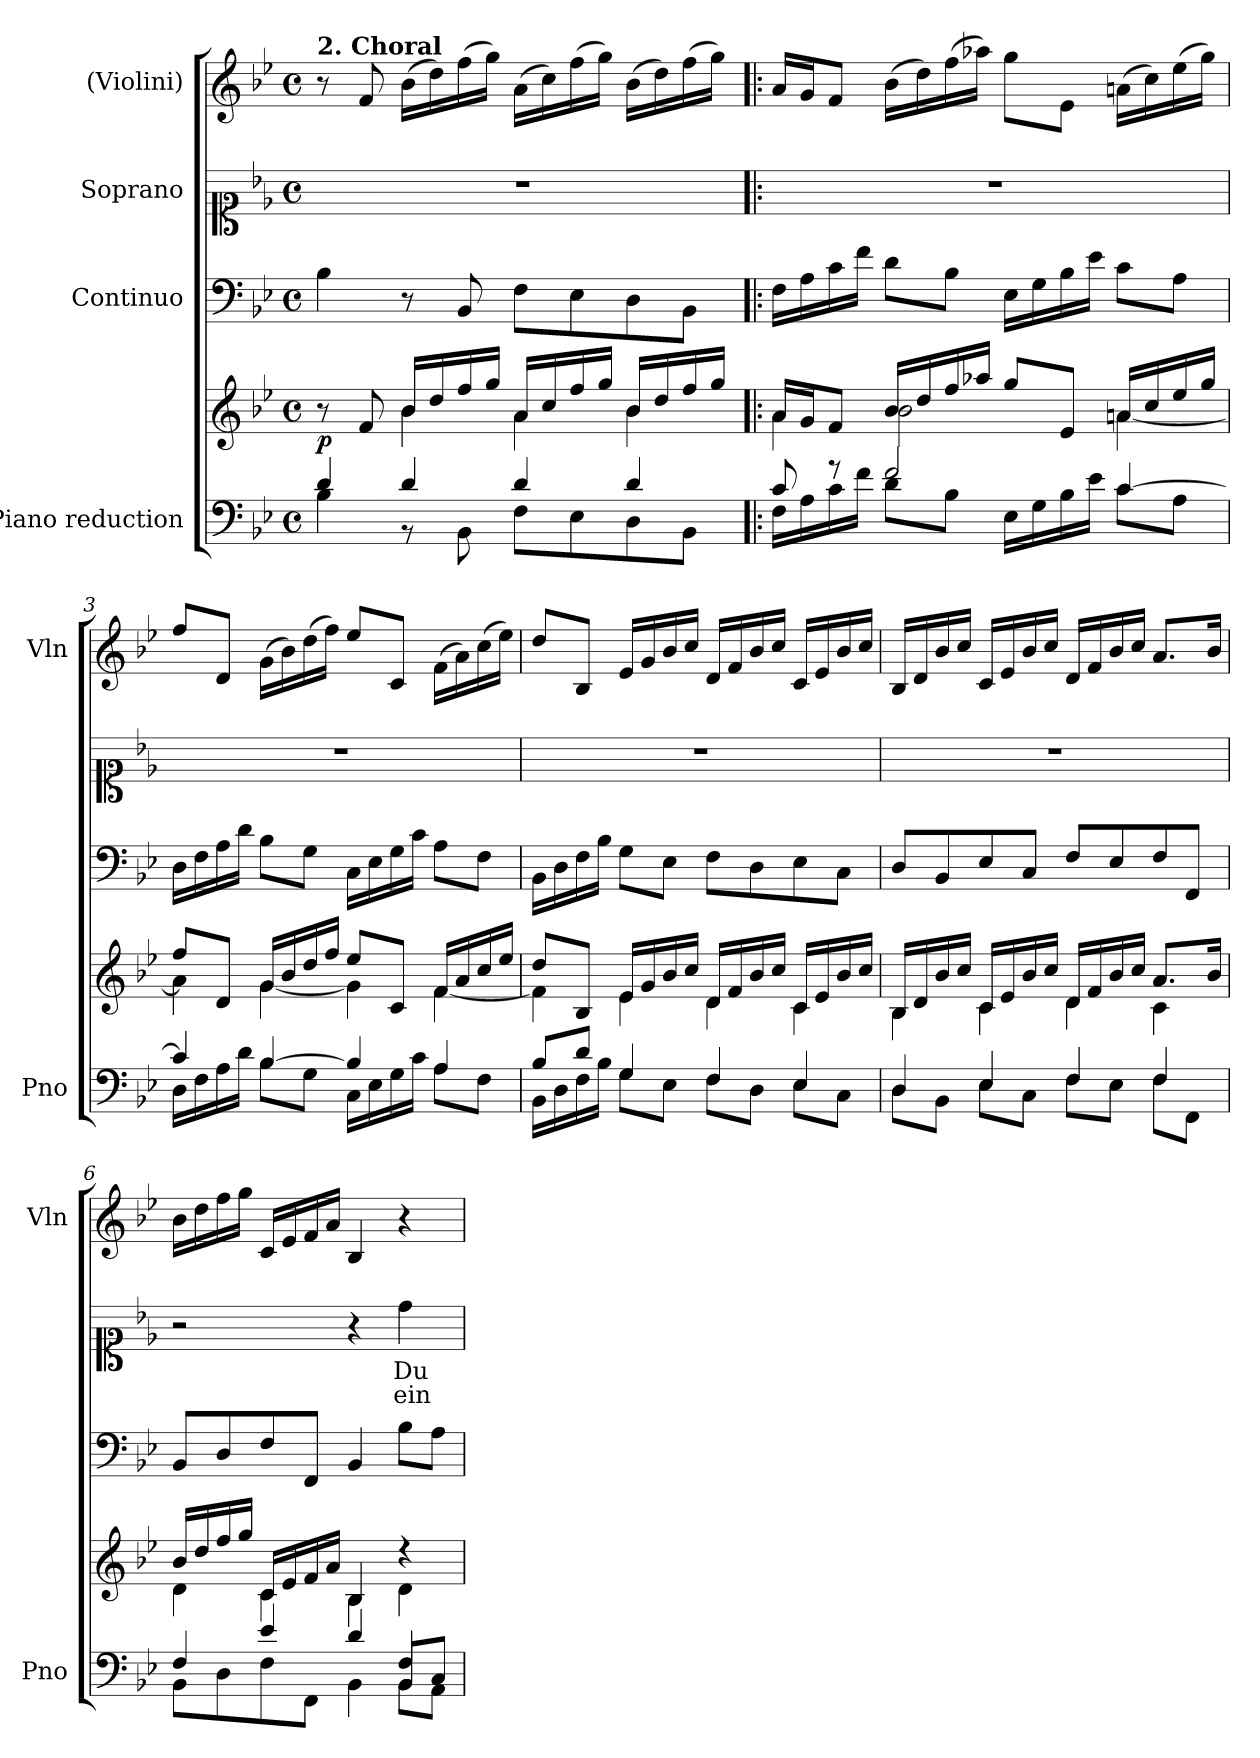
**kern	**kern	**dynam	**kern	**kern	**text	**text	**kern
*part4	*part4	*part4	*part3	*part2	*part2	*part2	*part1
*staff5	*staff4	*staff4/5	*staff3	*staff2	*staff2	*staff2	*staff1
*I"Piano reduction	*	*	*I"Continuo	*I"Soprano	*	*	*I"(Violini)
*I'Pno	*	*	*	*	*	*	*I'Vln
*stria5	*stria5	*	*	*	*	*	*
*clefF4	*clefG2	*	*clefF4	*clefC1	*	*	*clefG2
*k[b-e-]	*k[b-e-]	*	*k[b-e-]	*k[b-e-]	*	*	*k[b-e-]
*M4/4	*M4/4	*	*M4/4	*M4/4	*	*	*M4/4
*met(c)	*met(c)	*	*met(c)	*met(c)	*	*	*met(c)
=1	=1	=1	=1	=1	=1	=1	=1
*^	*^	*	*	*	*	*	*
!	!	!	!	!	!	!	!	!	!LO:TX:a:B:t=2. Choral
!	!	!	!	!LO:DY:b	!	!	!	!	!
4d/	4B-\	8r	4ryy	p	4B-\	1r	.	.	8r
.	.	8f/	.	.	.	.	.	.	8f/
4d/	8r	16b-/LL	4b-\	.	8r	.	.	.	(16b-\LL
.	.	16dd/	.	.	.	.	.	.	16dd\)
.	8BB-\	16ff/	.	.	8BB-/	.	.	.	(16ff\
.	.	16gg/JJ	.	.	.	.	.	.	16gg\JJ)
4d/	8F\L	16a/LL	4a\	.	8F\L	.	.	.	(16a\LL
.	.	16cc/	.	.	.	.	.	.	16cc\)
.	8E-\	16ff/	.	.	8E-\	.	.	.	(16ff\
.	.	16gg/JJ	.	.	.	.	.	.	16gg\JJ)
4d/	8D\	16b-/LL	4b-\	.	8D\	.	.	.	(16b-\LL
.	.	16dd/	.	.	.	.	.	.	16dd\)
.	8BB-\J	16ff/	.	.	8BB-\J	.	.	.	(16ff\
.	.	16gg/JJ	.	.	.	.	.	.	16gg\JJ)
=2!|:	=2!|:	=2!|:	=2!|:	=2!|:	=2!|:	=2!|:	=2!|:	=2!|:	=2!|:
8c/	16F\LL	16a/LL	4a\	.	16F\LL	1r	.	.	16a/LL
.	16A\	16g/J	.	.	16A\	.	.	.	16g/J
8r	16c\	8f/J	.	.	16c\	.	.	.	8f/J
.	16f\JJ	.	.	.	16f\JJ	.	.	.	.
2f/	8d\L	16b-/LL	2b-\	.	8d\L	.	.	.	(16b-\LL
.	.	16dd/	.	.	.	.	.	.	16dd\)
.	8B-\J	16ff/	.	.	8B-\J	.	.	.	(16ff\
.	.	16aa-X/JJ	.	.	.	.	.	.	16aa-X\JJ)
.	16E-\LL	8gg/L	.	.	16E-\LL	.	.	.	8gg\L
.	16G\	.	.	.	16G\	.	.	.	.
.	16B-\	8e-/J	.	.	16B-\	.	.	.	8e-\J
.	16e-\JJ	.	.	.	16e-\JJ	.	.	.	.
[4c/	8c\L	16an/LL	[4a\	.	8c\L	.	.	.	(16an\LL
.	.	16cc/	.	.	.	.	.	.	16cc\)
.	8A\J	16ee-/	.	.	8A\J	.	.	.	(16ee-\
.	.	16gg/JJ	.	.	.	.	.	.	16gg\JJ)
=3	=3	=3	=3	=3	=3	=3	=3	=3	=3
4c/]	16D\LL	8ff/L	4a\]	.	16D\LL	1r	.	.	8ff/L
.	16F\	.	.	.	16F\	.	.	.	.
.	16A\	8d/J	.	.	16A\	.	.	.	8d/J
.	16d\JJ	.	.	.	16d\JJ	.	.	.	.
[4B-/	8B-\L	16g/LL	[4g\	.	8B-\L	.	.	.	(16g\LL
.	.	16b-/	.	.	.	.	.	.	16b-\)
.	8G\J	16dd/	.	.	8G\J	.	.	.	(16dd\
.	.	16ff/JJ	.	.	.	.	.	.	16ff\JJ)
4B-/]	16C\LL	8ee-/L	4g\]	.	16C\LL	.	.	.	8ee-/L
.	16E-\	.	.	.	16E-\	.	.	.	.
.	16G\	8c/J	.	.	16G\	.	.	.	8c/J
.	16c\JJ	.	.	.	16c\JJ	.	.	.	.
4A/	8A\L	16f/LL	[4f\	.	8A\L	.	.	.	(16f\LL
.	.	16a/	.	.	.	.	.	.	16a\)
.	8F\J	16cc/	.	.	8F\J	.	.	.	(16cc\
.	.	16ee-/JJ	.	.	.	.	.	.	16ee-\JJ)
=4	=4	=4	=4	=4	=4	=4	=4	=4	=4
8B-/L	16BB-\LL	8dd/L	4f\]	.	16BB-\LL	1r	.	.	8dd/L
.	16D\	.	.	.	16D\	.	.	.	.
8d/J	16F\	8B-/J	.	.	16F\	.	.	.	8B-/J
.	16B-\JJ	.	.	.	16B-\JJ	.	.	.	.
4G/	8G\L	16e-/LL	4e-\	.	8G\L	.	.	.	16e-/LL
.	.	16g/	.	.	.	.	.	.	16g/
.	8E-\J	16b-/	.	.	8E-\J	.	.	.	16b-/
.	.	16cc/JJ	.	.	.	.	.	.	16cc/JJ
4F/	8F\L	16d/LL	4d\	.	8F\L	.	.	.	16d/LL
.	.	16f/	.	.	.	.	.	.	16f/
.	8D\J	16b-/	.	.	8D\	.	.	.	16b-/
.	.	16cc/JJ	.	.	.	.	.	.	16cc/JJ
4E-/	8E-\L	16c/LL	4c\	.	8E-\	.	.	.	16c/LL
.	.	16e-/	.	.	.	.	.	.	16e-/
.	8C\J	16b-/	.	.	8C\J	.	.	.	16b-/
.	.	16cc/JJ	.	.	.	.	.	.	16cc/JJ
!!LO:LB:g=z
=5	=5	=5	=5	=5	=5	=5	=5	=5	=5
4D/	8D\L	16B-/LL	4B-\	.	8D/L	1r	.	.	16B-/LL
.	.	16d/	.	.	.	.	.	.	16d/
.	8BB-\J	16b-/	.	.	8BB-/	.	.	.	16b-/
.	.	16cc/JJ	.	.	.	.	.	.	16cc/JJ
4E-/	8E-\L	16c/LL	4c\	.	8E-/	.	.	.	16c/LL
.	.	16e-/	.	.	.	.	.	.	16e-/
.	8C\J	16b-/	.	.	8C/J	.	.	.	16b-/
.	.	16cc/JJ	.	.	.	.	.	.	16cc/JJ
4F/	8F\L	16d/LL	4d\	.	8F/L	.	.	.	16d/LL
.	.	16f/	.	.	.	.	.	.	16f/
.	8E-\J	16b-/	.	.	8E-/	.	.	.	16b-/
.	.	16cc/JJ	.	.	.	.	.	.	16cc/JJ
4F/	8F\L	8.a/L	4c\	.	8F/	.	.	.	8.a/L
.	8FF\J	.	.	.	8FF/J	.	.	.	.
.	.	16b-/Jk	.	.	.	.	.	.	16b-/Jk
=6	=6	=6	=6	=6	=6	=6	=6	=6	=6
*	*^	*	*	*	*	*	*	*	*
4F/	8BB-\L	2.ryy	16b-/LL	4d\	.	8BB-/L	2r	.	.	16b-\LL
.	.	.	16dd/	.	.	.	.	.	.	16dd\
.	8D\	.	16ff/	.	.	8D/	.	.	.	16ff\
.	.	.	16gg/JJ	.	.	.	.	.	.	16gg\JJ
4e-/	8F\	.	16c/LL	4c\	.	8F/	.	.	.	16c/LL
.	.	.	16e-/	.	.	.	.	.	.	16e-/
.	8FF\J	.	16f/	.	.	8FF/J	.	.	.	16f/
.	.	.	16a/JJ	.	.	.	.	.	.	16a/JJ
4d/	4BB-\	.	4B-/	4B-\	.	4BB-/	4r	.	.	4B-/
!	!	!	!	!	!	!	!	!LO:LY:b	!LO:LY:b	!
4F/	8BB-\L	8BB-/L	4r	4d\	.	8B-\L	4dd\	Du	ein	4r
.	8AA\J	8C/J	.	.	.	8A\J	.	.	.	.
*v	*v	*v	*	*	*	*	*	*	*	*
*	*v	*v	*	*	*	*	*	*
=	=	=	=	=	=	=	=
*-	*-	*-	*-	*-	*-	*-	*-
